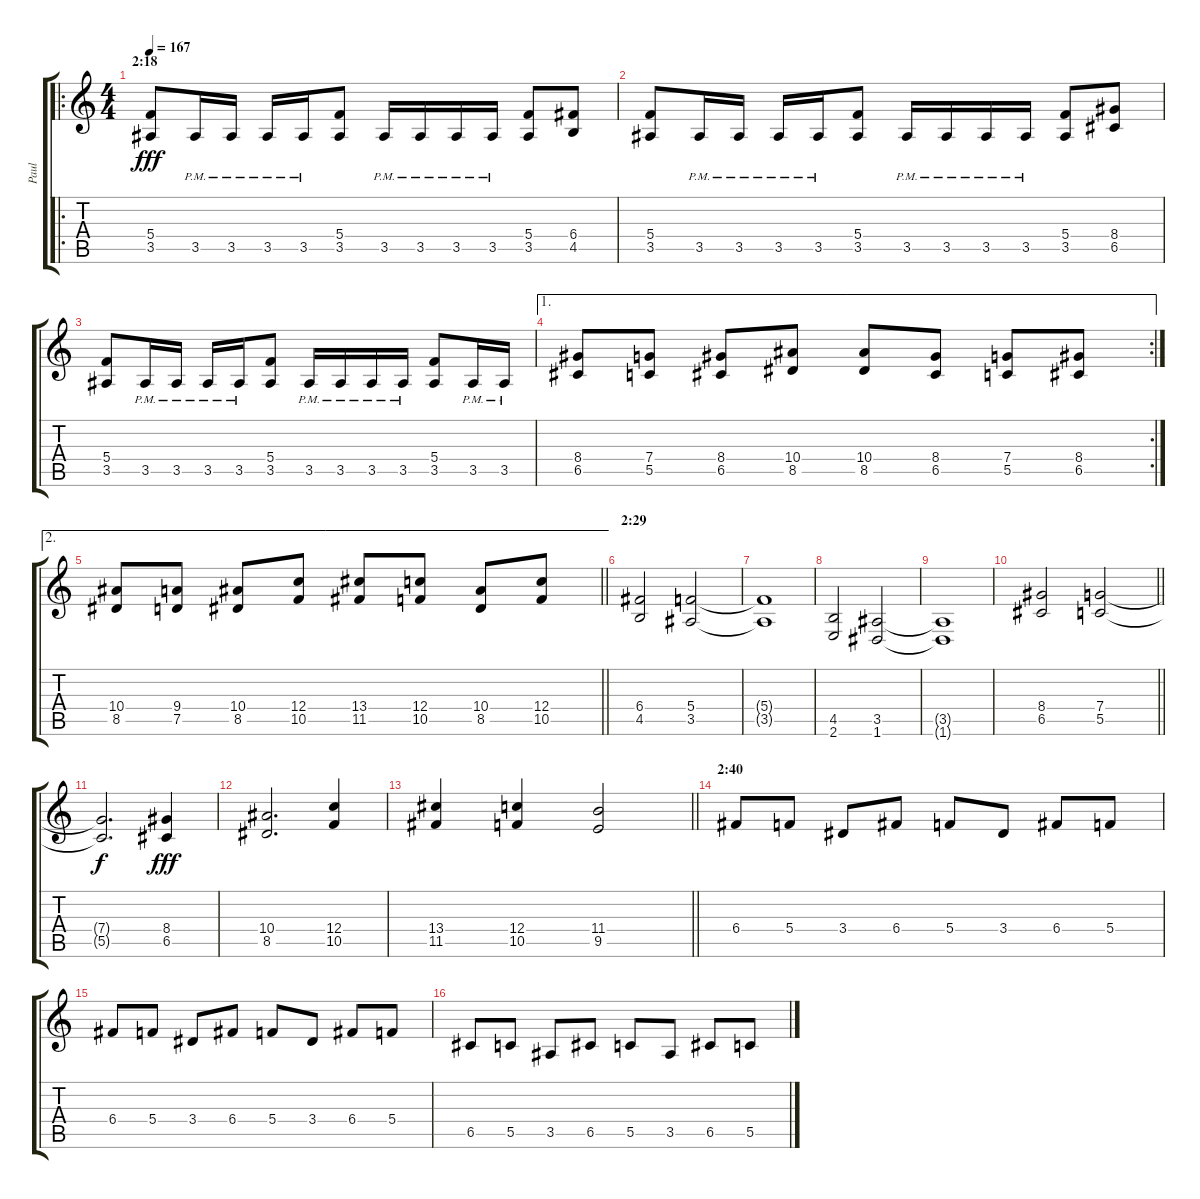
\track ("Paul" "Paul") {instrument distortionguitar}
\staff {score tabs}
\tuning (D4 A3 F3 C3 G2 D2) {hide}
\ro
\ts (4 4)
\section ("" "2:18")
\tempo 167
\clef g2
\ks c
(5.4 3.5).8{dy fff} 3.5{pm}.16 3.5{pm}.16 3.5{pm}.16 3.5{pm}.16 (5.4 3.5).8 3.5{pm}.16 3.5{pm}.16 3.5{pm}.16 3.5{pm}.16 (5.4 3.5).8 (6.4 4.5).8 |
(5.4 3.5).8 3.5{pm}.16 3.5{pm}.16 3.5{pm}.16 3.5{pm}.16 (5.4 3.5).8 3.5{pm}.16 3.5{pm}.16 3.5{pm}.16 3.5{pm}.16 (5.4 3.5).8 (8.4 6.5).8 |
(5.4 3.5).8 3.5{pm}.16 3.5{pm}.16 3.5{pm}.16 3.5{pm}.16 (5.4 3.5).8 3.5{pm}.16 3.5{pm}.16 3.5{pm}.16 3.5{pm}.16 (5.4 3.5).8 3.5{pm}.16 3.5{pm}.16 |
\ae 1
\rc 2
(8.4 6.5).8 (7.4 5.5).8 (8.4 6.5).8 (10.4 8.5).8 (10.4 8.5).8 (8.4 6.5).8 (7.4 5.5).8 (8.4 6.5).8 |
\ae 2
\barLineRight lightlight
(10.4 8.5).8 (9.4 7.5).8 (10.4 8.5).8 (12.4 10.5).8 (13.4 11.5).8 (12.4 10.5).8 (10.4 8.5).8 (12.4 10.5).8 |
\section ("" "2:29")
(6.4 4.5).2 (5.4 3.5).2 |
(5.4{t} 3.5{t}).1 |
(4.5 2.6).2 (3.5 1.6).2 |
(3.5{t} 1.6{t}).1 |
\barLineRight lightlight
(8.4 6.5).2 (7.4 5.5).2 |
\section ("" "")
(7.4{t} 5.5{t}).2{d dy f} (8.4 6.5).4{dy fff} |
(10.4 8.5).2{d} (12.4 10.5).4 |
\barLineRight lightlight
(13.4 11.5).4 (12.4 10.5).4 (11.4 9.5).2 |
\section ("" "2:40")
6.4.8{instrument distortionguitar} 5.4.8 3.4.8 6.4.8 5.4.8 3.4.8 6.4.8 5.4.8 |
6.4.8 5.4.8 3.4.8 6.4.8 5.4.8 3.4.8 6.4.8 5.4.8 |
6.5.8 5.5.8 3.5.8 6.5.8 5.5.8 3.5.8 6.5.8 5.5.8
